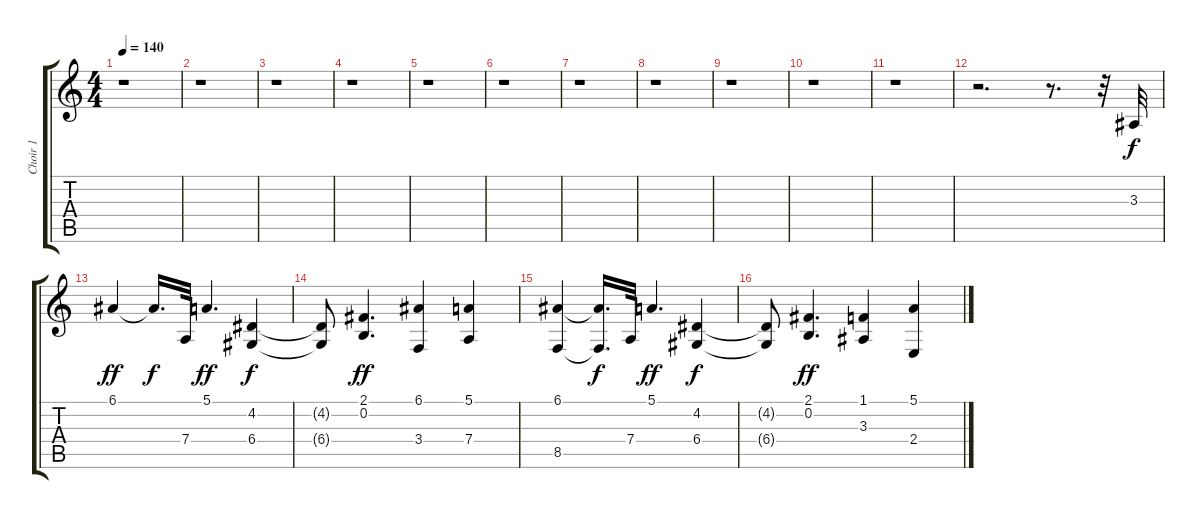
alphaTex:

\track ("Choir 1" "Choir 1") {instrument pad4choir}
\staff {score tabs}
\tuning (E4 B3 G3 D3 A2 E2) {hide}
\ts (4 4)
\tempo 140
\clef g2
\ks c
r.1{dy f} |
r.1 |
r.1 |
r.1 |
r.1 |
r.1 |
r.1 |
r.1 |
r.1 |
r.1 |
r.1 |
r.2{d} r.8{d} r.32 3.3.32 |
6.1.4{dy ff} 6.1{t}.16{d dy f} 7.4.32 5.1.4{d dy ff} (4.2 6.4).4{dy f} |
(4.2{t} 6.4{t}).8 (2.1 0.2).4{d dy ff} (6.1 3.4).4 (5.1 7.4).4 |
(6.1 8.5).4 (6.1{t} 8.5{t}).16{d dy f} 7.4.32 5.1.4{d dy ff} (4.2 6.4).4{dy f} |
(4.2{t} 6.4{t}).8 (2.1 0.2).4{d dy ff} (1.1 3.3).4 (5.1 2.4).4
